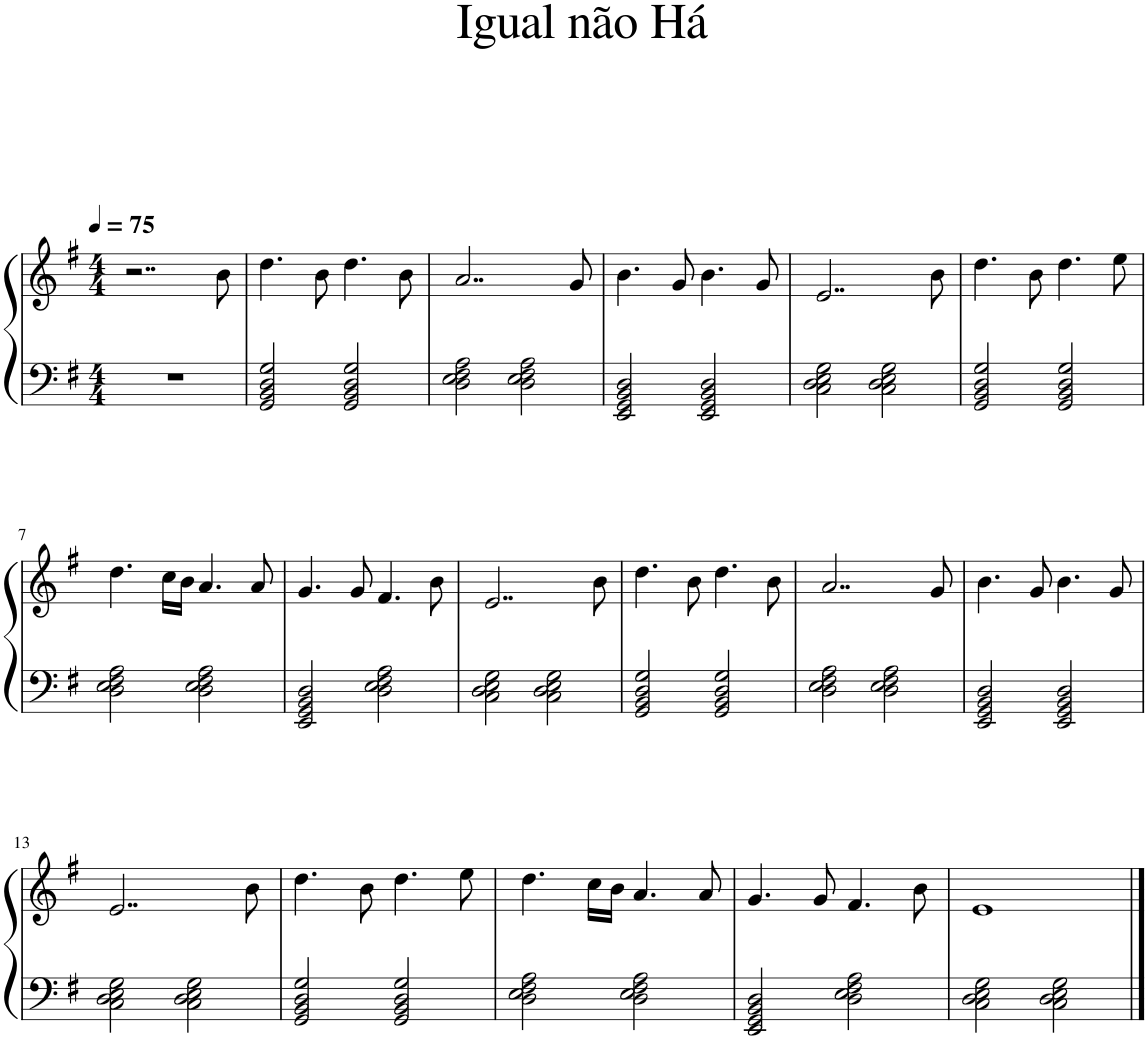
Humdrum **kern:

**kern	**kern
*part1	*part1
*staff2	*staff1
*I"Piano	*
*I'Pno.	*
*clefF4	*clefG2
*k[f#]	*k[f#]
*M4/4	*M4/4
*MM75	*MM75
=1	=1
1r	2..r
.	8b\
=2	=2
2GG/ 2BB/ 2D/ 2G/	4.dd\
.	8b\
2GG/ 2BB/ 2D/ 2G/	4.dd\
.	8b\
=3	=3
2D\ 2E\ 2F#\ 2A\	2..a/
2D\ 2E\ 2F#\ 2A\	.
.	8g/
=4	=4
2EE/ 2GG/ 2BB/ 2D/	4.b\
.	8g/
2EE/ 2GG/ 2BB/ 2D/	4.b\
.	8g/
=5	=5
2C\ 2D\ 2E\ 2G\	2..e/
2C\ 2D\ 2E\ 2G\	.
.	8b\
=6	=6
2GG/ 2BB/ 2D/ 2G/	4.dd\
.	8b\
2GG/ 2BB/ 2D/ 2G/	4.dd\
.	8ee\
!!LO:LB:g=z
=7	=7
2D\ 2E\ 2F#\ 2A\	4.dd\
.	16cc\LL
.	16b\JJ
2D\ 2E\ 2F#\ 2A\	4.a/
.	8a/
=8	=8
2EE/ 2GG/ 2BB/ 2D/	4.g/
.	8g/
2D\ 2E\ 2F#\ 2A\	4.f#/
.	8b\
=9	=9
2C\ 2D\ 2E\ 2G\	2..e/
2C\ 2D\ 2E\ 2G\	.
.	8b\
=10	=10
2GG/ 2BB/ 2D/ 2G/	4.dd\
.	8b\
2GG/ 2BB/ 2D/ 2G/	4.dd\
.	8b\
=11	=11
2D\ 2E\ 2F#\ 2A\	2..a/
2D\ 2E\ 2F#\ 2A\	.
.	8g/
=12	=12
2EE/ 2GG/ 2BB/ 2D/	4.b\
.	8g/
2EE/ 2GG/ 2BB/ 2D/	4.b\
.	8g/
!!LO:LB:g=z
=13	=13
2C\ 2D\ 2E\ 2G\	2..e/
2C\ 2D\ 2E\ 2G\	.
.	8b\
=14	=14
2GG/ 2BB/ 2D/ 2G/	4.dd\
.	8b\
2GG/ 2BB/ 2D/ 2G/	4.dd\
.	8ee\
=15	=15
2D\ 2E\ 2F#\ 2A\	4.dd\
.	16cc\LL
.	16b\JJ
2D\ 2E\ 2F#\ 2A\	4.a/
.	8a/
=16	=16
2EE/ 2GG/ 2BB/ 2D/	4.g/
.	8g/
2D\ 2E\ 2F#\ 2A\	4.f#/
.	8b\
=17	=17
2C\ 2D\ 2E\ 2G\	1e
2C\ 2D\ 2E\ 2G\	.
==	==
*-	*-
